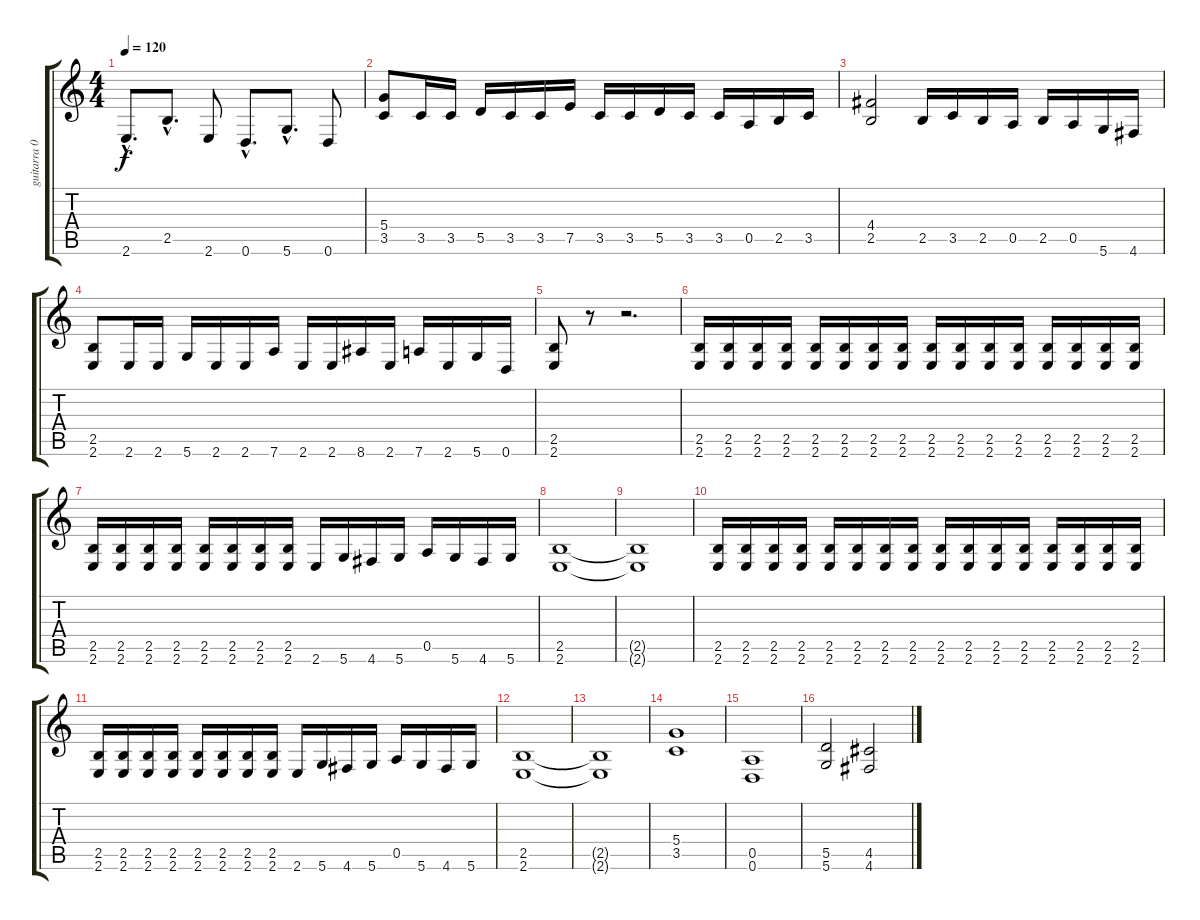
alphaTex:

\track ("guitarra 02" "guitarra 0") {instrument distortionguitar}
\staff {score tabs}
\tuning (E4 B3 G3 D3 A2 D2) {hide}
\ts (4 4)
\tempo 120
\clef g2
\ks c
2.6{hac}.8{d dy f} 2.5{hac}.8{d} 2.6.8 0.6{hac}.8{d} 5.6{hac}.8{d} 0.6.8 |
(5.4 3.5).8 3.5.16 3.5.16 5.5.16 3.5.16 3.5.16 7.5.16 3.5.16 3.5.16 5.5.16 3.5.16 3.5.16 0.5.16 2.5.16 3.5.16 |
(4.4 2.5).2 2.5.16 3.5.16 2.5.16 0.5.16 2.5.16 0.5.16 5.6.16 4.6.16 |
(2.5 2.6).8 2.6.16 2.6.16 5.6.16 2.6.16 2.6.16 7.6.16 2.6.16 2.6.16 8.6.16 2.6.16 7.6.16 2.6.16 5.6.16 0.6.16 |
(2.5 2.6).8 r.8 r.2{d} |
(2.5 2.6).16 (2.5 2.6).16 (2.5 2.6).16 (2.5 2.6).16 (2.5 2.6).16 (2.5 2.6).16 (2.5 2.6).16 (2.5 2.6).16 (2.5 2.6).16 (2.5 2.6).16 (2.5 2.6).16 (2.5 2.6).16 (2.5 2.6).16 (2.5 2.6).16 (2.5 2.6).16 (2.5 2.6).16 |
(2.5 2.6).16 (2.5 2.6).16 (2.5 2.6).16 (2.5 2.6).16 (2.5 2.6).16 (2.5 2.6).16 (2.5 2.6).16 (2.5 2.6).16 2.6.16 5.6.16 4.6.16 5.6.16 0.5.16 5.6.16 4.6.16 5.6.16 |
(2.5 2.6).1 |
(2.5{t} 2.6{t}).1 |
(2.5 2.6).16 (2.5 2.6).16 (2.5 2.6).16 (2.5 2.6).16 (2.5 2.6).16 (2.5 2.6).16 (2.5 2.6).16 (2.5 2.6).16 (2.5 2.6).16 (2.5 2.6).16 (2.5 2.6).16 (2.5 2.6).16 (2.5 2.6).16 (2.5 2.6).16 (2.5 2.6).16 (2.5 2.6).16 |
(2.5 2.6).16 (2.5 2.6).16 (2.5 2.6).16 (2.5 2.6).16 (2.5 2.6).16 (2.5 2.6).16 (2.5 2.6).16 (2.5 2.6).16 2.6.16 5.6.16 4.6.16 5.6.16 0.5.16 5.6.16 4.6.16 5.6.16 |
(2.5 2.6).1 |
(2.5{t} 2.6{t}).1 |
(5.4 3.5).1 |
(0.5 0.6).1 |
(5.5 5.6).2 (4.5 4.6).2
